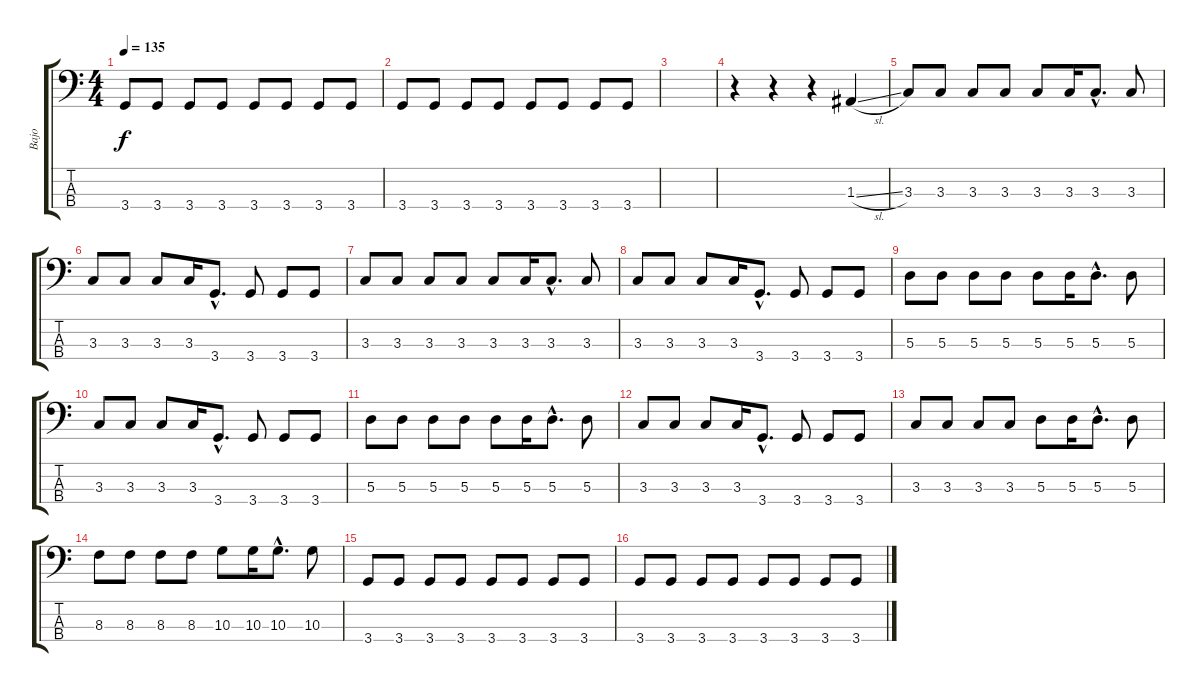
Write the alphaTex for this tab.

\track ("Bajo" "Bajo") {instrument electricbassfinger}
\staff {score tabs}
\tuning (G2 D2 A1 E1) {hide}
\ts (4 4)
\tempo 135
\clef f4
\ks c
3.4.8{dy f} 3.4.8 3.4.8 3.4.8 3.4.8 3.4.8 3.4.8 3.4.8 |
3.4.8 3.4.8 3.4.8 3.4.8 3.4.8 3.4.8 3.4.8 3.4.8 |
|
r.4 r.4 r.4 1.3{sl}.4 |
3.3.8 3.3.8 3.3.8 3.3.8 3.3.8 3.3.16 3.3{hac}.8{d} 3.3.8 |
3.3.8 3.3.8 3.3.8 3.3.16 3.4{hac}.8{d} 3.4.8 3.4.8 3.4.8 |
3.3.8 3.3.8 3.3.8 3.3.8 3.3.8 3.3.16 3.3{hac}.8{d} 3.3.8 |
3.3.8 3.3.8 3.3.8 3.3.16 3.4{hac}.8{d} 3.4.8 3.4.8 3.4.8 |
5.3.8 5.3.8 5.3.8 5.3.8 5.3.8 5.3.16 5.3{hac}.8{d} 5.3.8 |
3.3.8 3.3.8 3.3.8 3.3.16 3.4{hac}.8{d} 3.4.8 3.4.8 3.4.8 |
5.3.8 5.3.8 5.3.8 5.3.8 5.3.8 5.3.16 5.3{hac}.8{d} 5.3.8 |
3.3.8 3.3.8 3.3.8 3.3.16 3.4{hac}.8{d} 3.4.8 3.4.8 3.4.8 |
3.3.8 3.3.8 3.3.8 3.3.8 5.3.8 5.3.16 5.3{hac}.8{d} 5.3.8 |
8.3.8 8.3.8 8.3.8 8.3.8 10.3.8 10.3.16 10.3{hac}.8{d} 10.3.8 |
3.4.8 3.4.8 3.4.8 3.4.8 3.4.8 3.4.8 3.4.8 3.4.8 |
3.4.8 3.4.8 3.4.8 3.4.8 3.4.8 3.4.8 3.4.8 3.4.8
